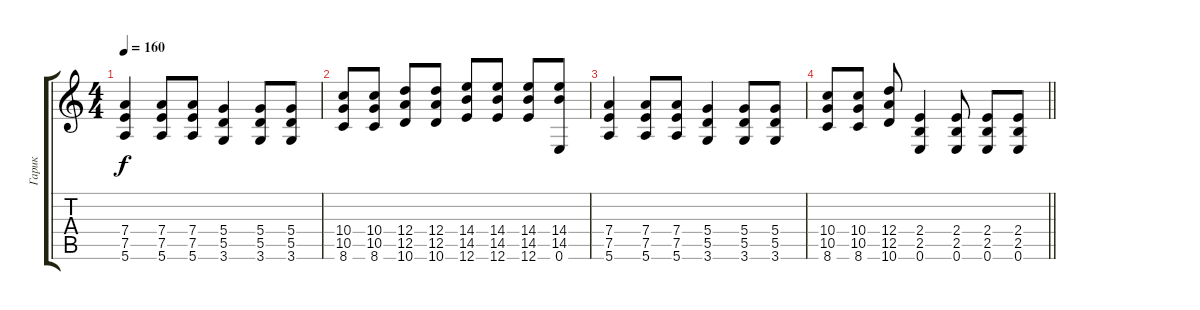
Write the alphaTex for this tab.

\track ("Гарик" "Гарик") {instrument distortionguitar}
\staff {score tabs}
\tuning (E4 B3 G3 D3 A2 E2) {hide}
\ts (4 4)
\tempo 160
\clef g2
\ks c
(7.4 7.5 5.6).4{dy f} (7.4 7.5 5.6).8 (7.4 7.5 5.6).8 (5.4 5.5 3.6).4 (5.4 5.5 3.6).8 (5.4 5.5 3.6).8 |
(10.4 10.5 8.6).8 (10.4 10.5 8.6).8 (12.4 12.5 10.6).8 (12.4 12.5 10.6).8 (14.4 14.5 12.6).8 (14.4 14.5 12.6).8 (14.4 14.5 12.6).8 (14.4 14.5 0.6).8 |
(7.4 7.5 5.6).4 (7.4 7.5 5.6).8 (7.4 7.5 5.6).8 (5.4 5.5 3.6).4 (5.4 5.5 3.6).8 (5.4 5.5 3.6).8 |
\barLineRight lightlight
(10.4 10.5 8.6).8 (10.4 10.5 8.6).8 (12.4 12.5 10.6).8 (2.4 2.5 0.6).4 (2.4 2.5 0.6).8 (2.4 2.5 0.6).8 (2.4 2.5 0.6).8
